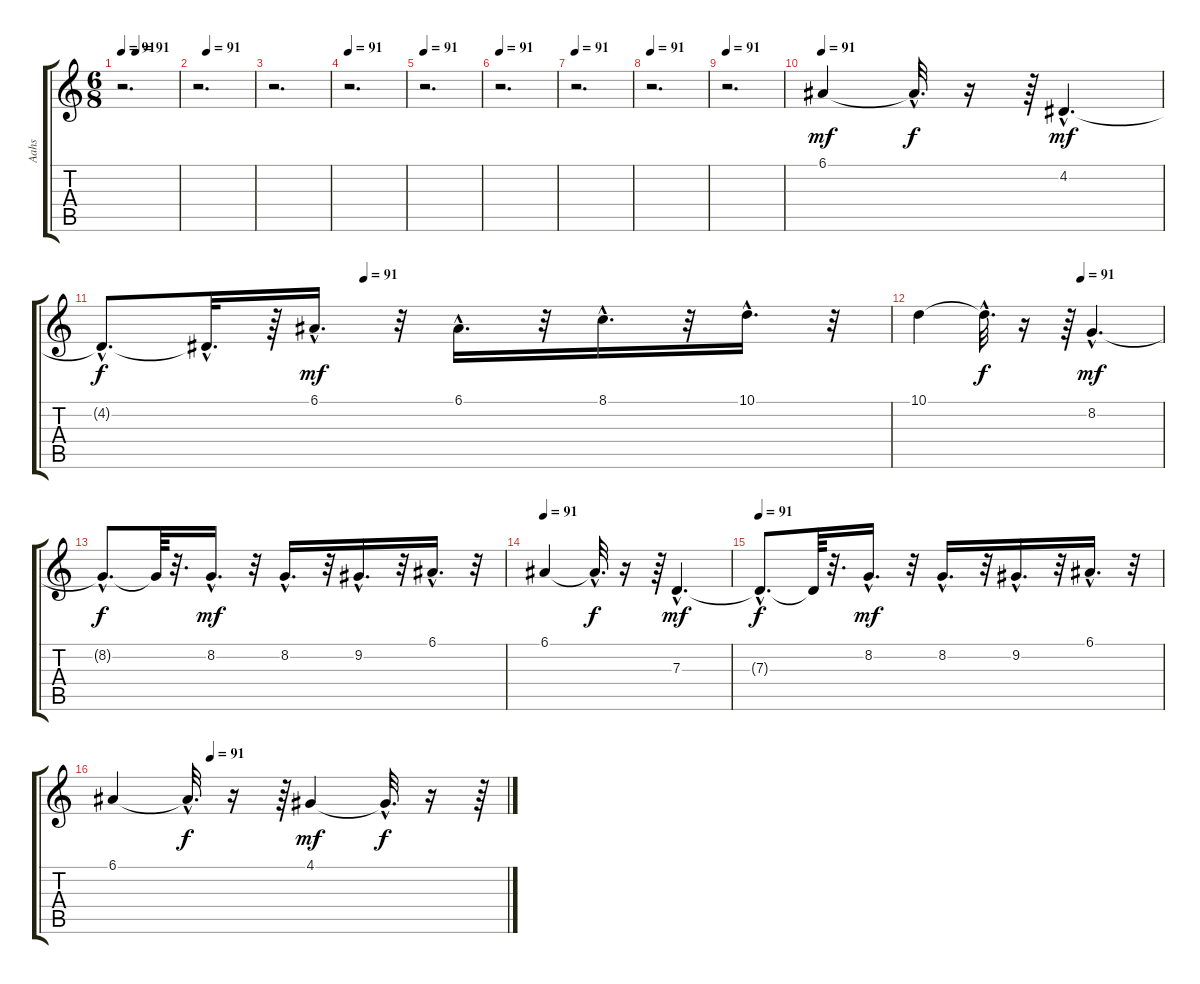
\track ("Aahs" "Aahs") {instrument choiraahs}
\staff {score tabs}
\tuning (E4 B3 G3 D3 A2 E2) {hide}
\ts (6 8)
\tempo 91
\tempo (91 0.25)
\clef g2
\ks c
r.2{d dy mf} |
\tempo (91 0.16666666666666666)
r.2{d} |
r.2{d} |
\tempo 91
r.2{d} |
\tempo 91
r.2{d} |
\tempo 91
r.2{d} |
\tempo 91
r.2{d} |
\tempo 91
r.2{d} |
\tempo 91
r.2{d} |
\tempo 91
6.1.4 6.1{hac t}.32{d dy f} r.16 r.64 4.2{hac}.4{d dy mf} |
\tempo (91 0.3333333333333333)
4.2{hac t}.8{d dy f} 4.2{hac t}.32{d} r.64 6.1{hac}.16{d dy mf} r.32 6.1{hac}.16{d} r.32 8.1{hac}.16{d} r.32 10.1{hac}.16{d} r.32 |
\tempo (91 0.6666666666666666)
10.1.4 10.1{hac t}.32{d dy f} r.16 r.64 8.2{hac}.4{d dy mf} |
8.2{hac t}.8{d dy f} 8.2{t}.64 r.32{d} 8.2{hac}.16{d dy mf} r.32 8.2{hac}.16{d} r.32 9.2{hac}.16{d} r.32 6.1{hac}.16{d} r.32 |
\tempo 91
6.1.4 6.1{hac t}.32{d dy f} r.16 r.64 7.3{hac}.4{d dy mf} |
\tempo 91
7.3{hac t}.8{d dy f} 7.3{t}.64 r.32{d} 8.2{hac}.16{d dy mf} r.32 8.2{hac}.16{d} r.32 9.2{hac}.16{d} r.32 6.1{hac}.16{d} r.32 |
\tempo (91 0.25)
6.1.4 6.1{hac t}.32{d dy f} r.16 r.64 4.1.4{dy mf} 4.1{hac t}.32{d dy f} r.16 r.64
